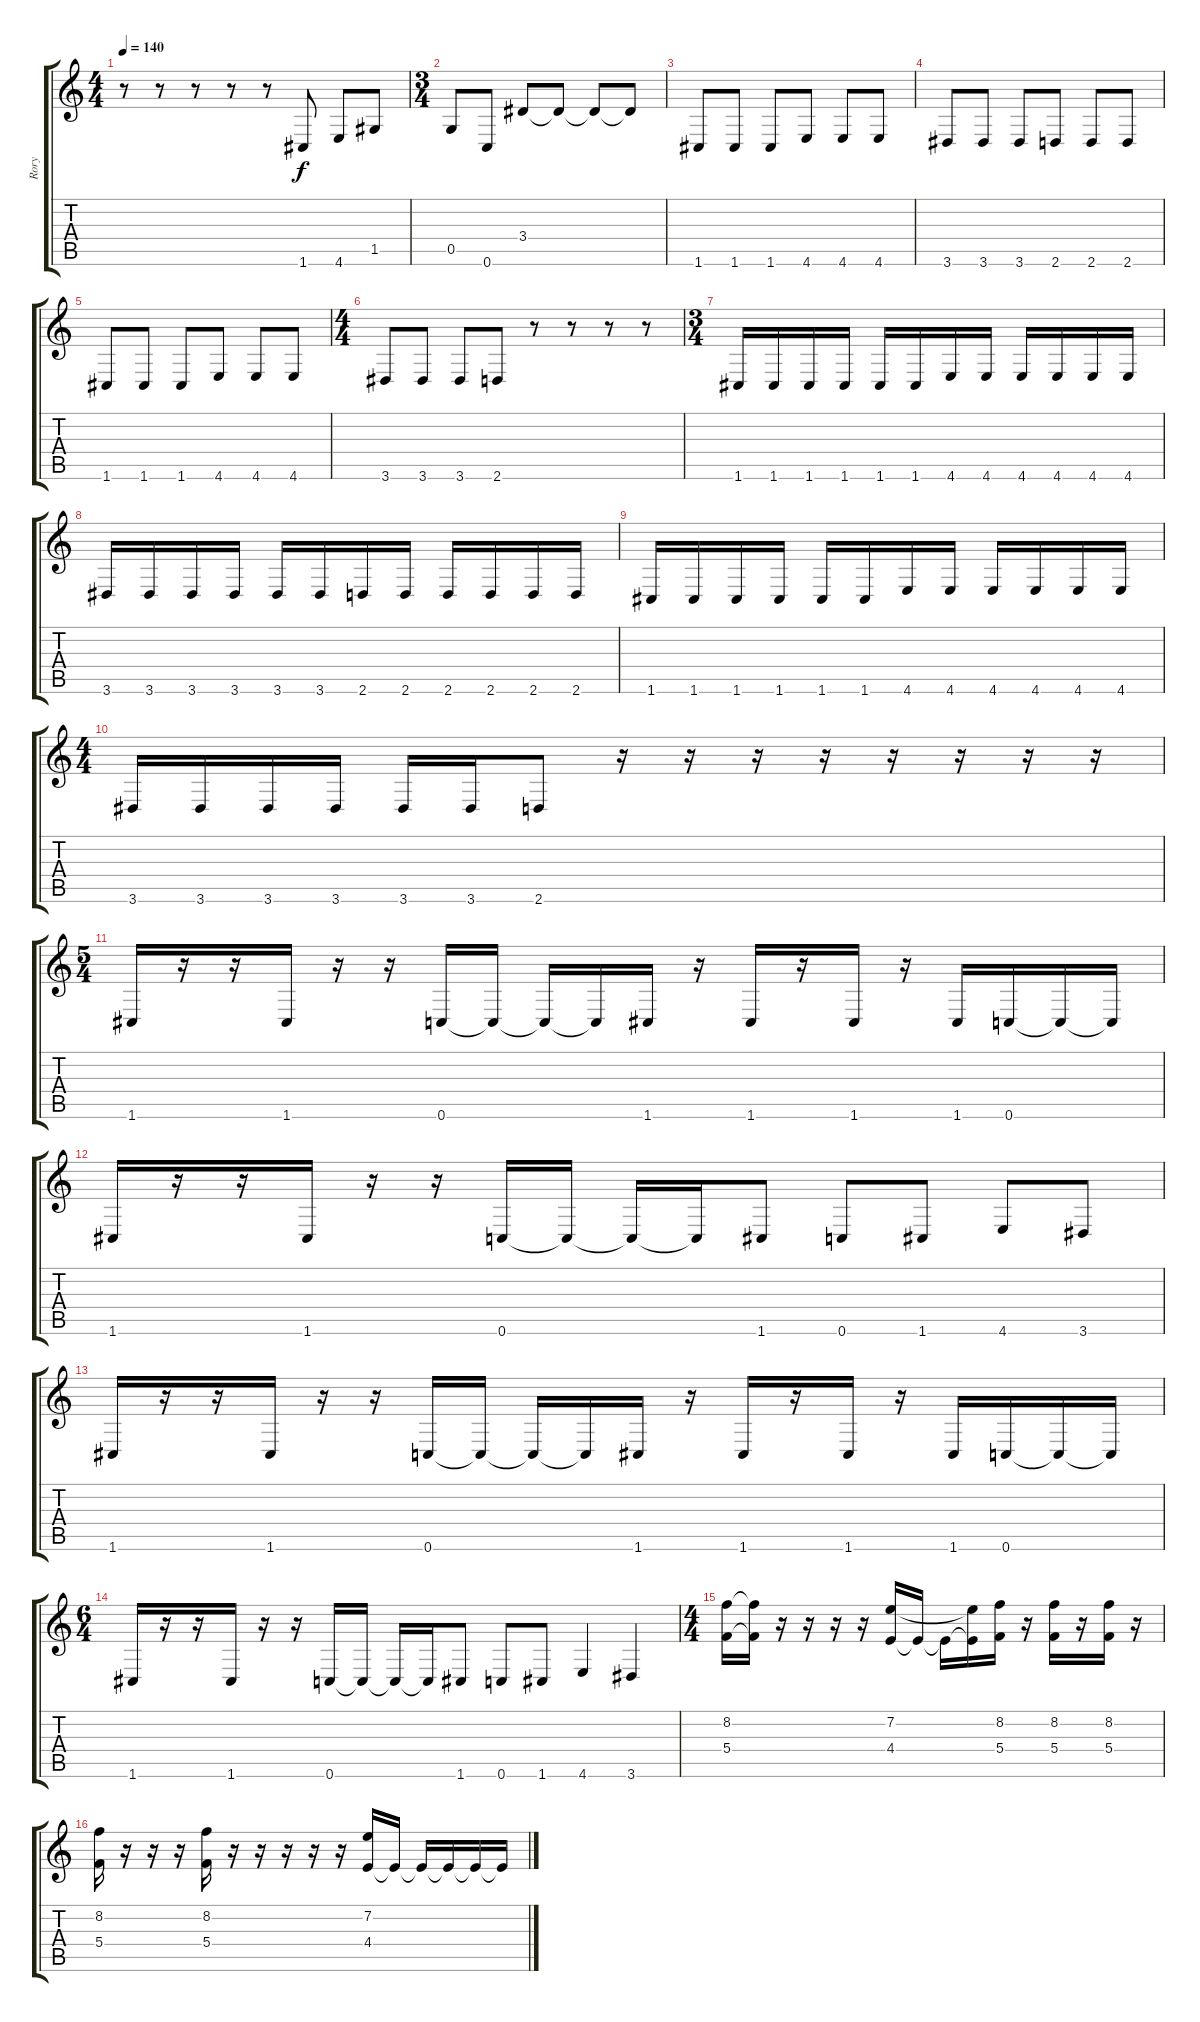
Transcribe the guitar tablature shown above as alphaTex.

\track ("Rory" "Rory") {instrument overdrivenguitar}
\staff {score tabs}
\tuning (D4 A3 F3 C3 G2 C2) {hide}
\ts (4 4)
\tempo 140
\clef g2
\ks c
r.8{dy f} r.8 r.8 r.8 r.8 1.6.8 4.6.8 1.5.8 |
\ts (3 4)
0.5.8 0.6.8 3.4.8 3.4{t}.8 3.4{t}.8 3.4{t}.8 |
1.6.8 1.6.8 1.6.8 4.6.8 4.6.8 4.6.8 |
3.6.8 3.6.8 3.6.8 2.6.8 2.6.8 2.6.8 |
1.6.8 1.6.8 1.6.8 4.6.8 4.6.8 4.6.8 |
\ts (4 4)
3.6.8 3.6.8 3.6.8 2.6.8 r.8 r.8 r.8 r.8 |
\ts (3 4)
1.6.16 1.6.16 1.6.16 1.6.16 1.6.16 1.6.16 4.6.16 4.6.16 4.6.16 4.6.16 4.6.16 4.6.16 |
3.6.16 3.6.16 3.6.16 3.6.16 3.6.16 3.6.16 2.6.16 2.6.16 2.6.16 2.6.16 2.6.16 2.6.16 |
1.6.16 1.6.16 1.6.16 1.6.16 1.6.16 1.6.16 4.6.16 4.6.16 4.6.16 4.6.16 4.6.16 4.6.16 |
\ts (4 4)
3.6.16 3.6.16 3.6.16 3.6.16 3.6.16 3.6.16 2.6.8 r.16 r.16 r.16 r.16 r.16 r.16 r.16 r.16 |
\ts (5 4)
1.6.16 r.16 r.16 1.6.16 r.16 r.16 0.6.16 0.6{t}.16 0.6{t}.16 0.6{t}.16 1.6.16 r.16 1.6.16 r.16 1.6.16 r.16 1.6.16 0.6.16 0.6{t}.16 0.6{t}.16 |
1.6.16 r.16 r.16 1.6.16 r.16 r.16 0.6.16 0.6{t}.16 0.6{t}.16 0.6{t}.16 1.6.8 0.6.8 1.6.8 4.6.8 3.6.8 |
1.6.16 r.16 r.16 1.6.16 r.16 r.16 0.6.16 0.6{t}.16 0.6{t}.16 0.6{t}.16 1.6.16 r.16 1.6.16 r.16 1.6.16 r.16 1.6.16 0.6.16 0.6{t}.16 0.6{t}.16 |
\ts (6 4)
1.6.16 r.16 r.16 1.6.16 r.16 r.16 0.6.16 0.6{t}.16 0.6{t}.16 0.6{t}.16 1.6.8 0.6.8 1.6.8 4.6.4 3.6.4 |
\ts (4 4)
(8.2 5.4).16 (8.2{t} 5.4{t}).16 r.16 r.16 r.16 r.16 (7.2 4.4).16 4.4{t}.16 4.4{t}.16 (7.2{t} 4.4{t}).16 (8.2 5.4).16 r.16 (8.2 5.4).16 r.16 (8.2 5.4).16 r.16 |
(8.2 5.4).16 r.16 r.16 r.16 (8.2 5.4).16 r.16 r.16 r.16 r.16 r.16 (7.2 4.4).16 4.4{t}.16 4.4{t}.16 4.4{t}.16 4.4{t}.16 4.4{t}.16
